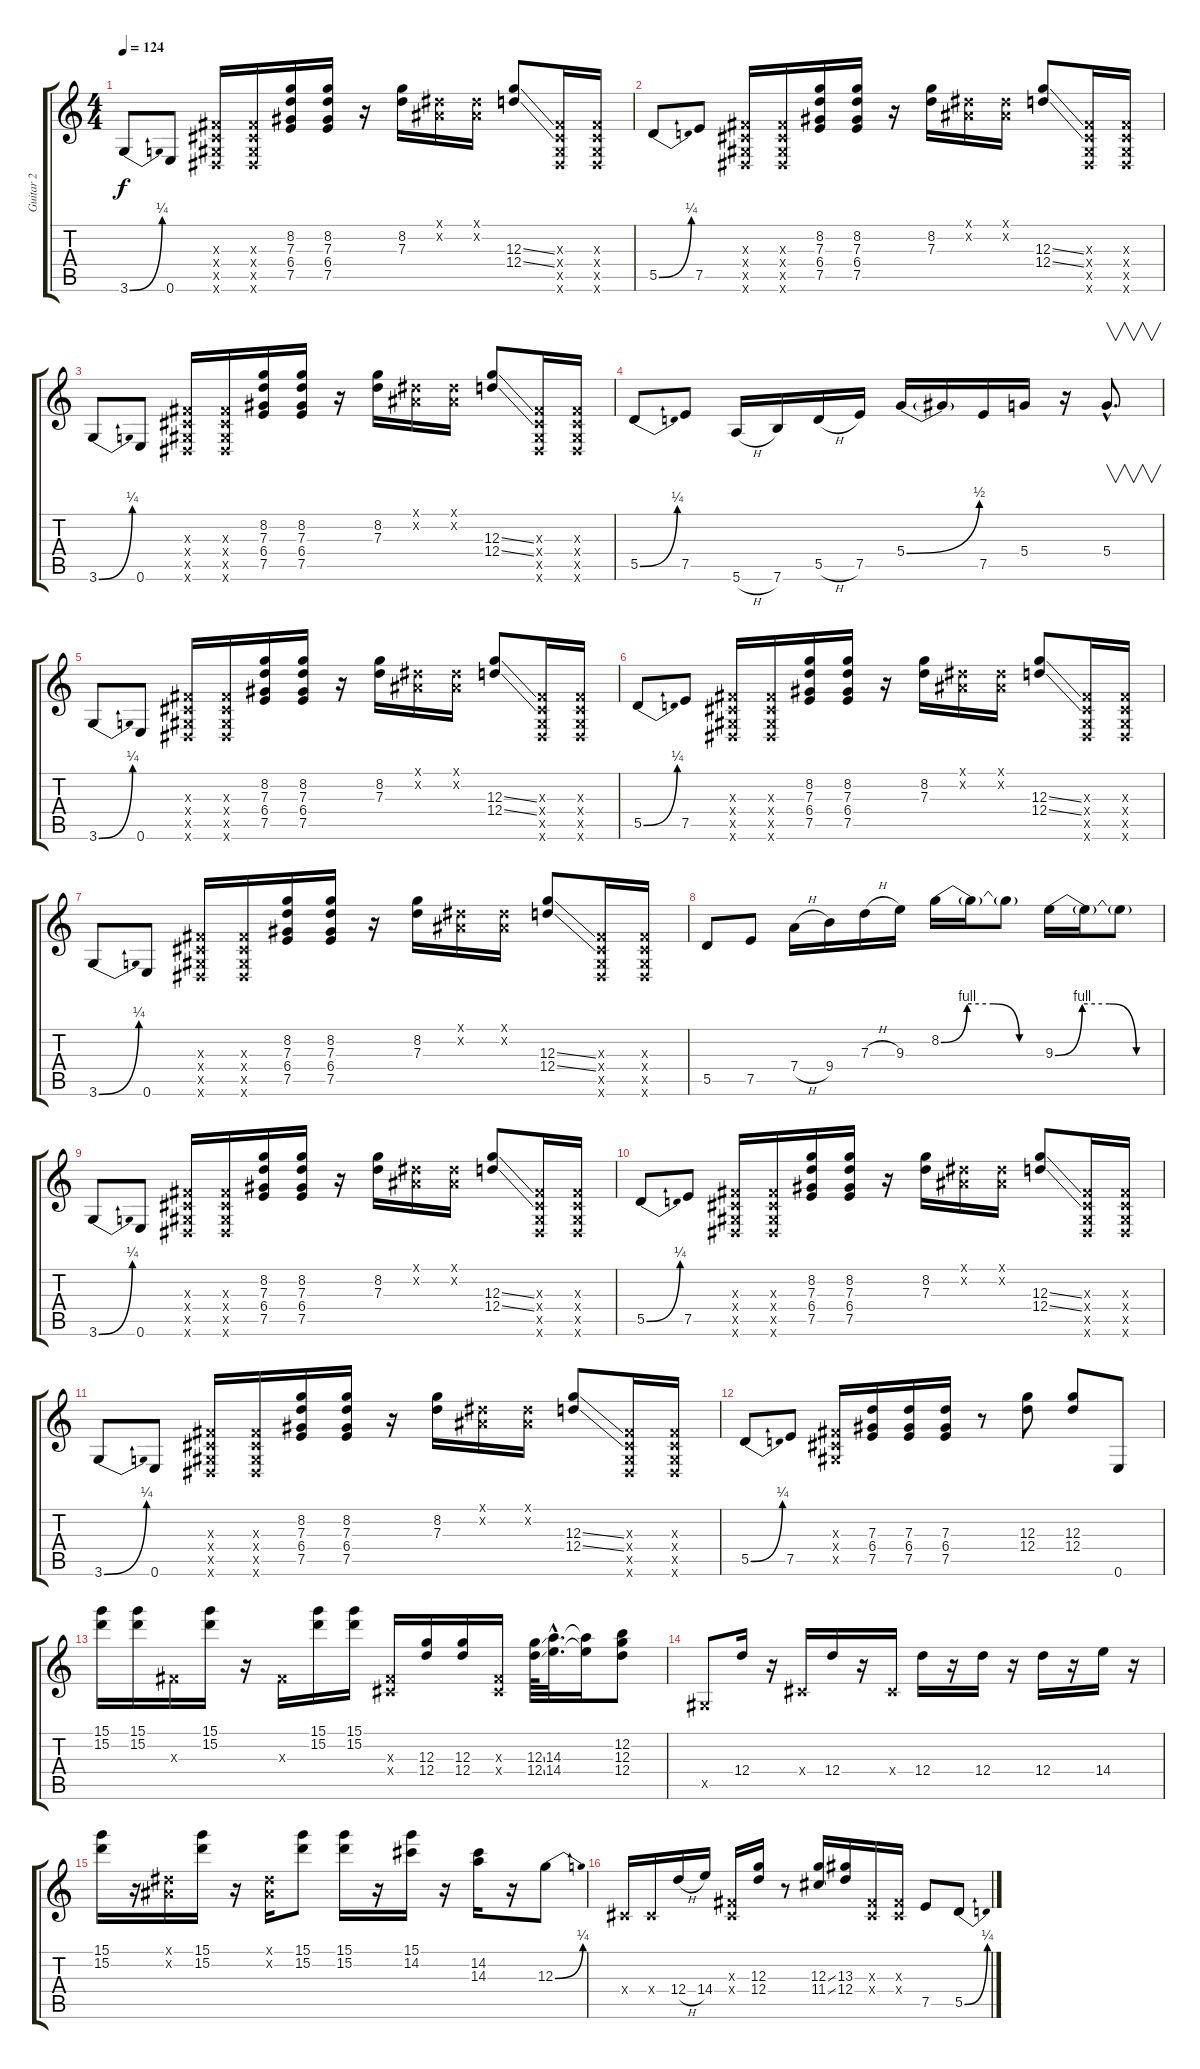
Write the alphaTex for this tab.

\track ("Guitar 2" "Guitar 2") {instrument overdrivenguitar}
\staff {score tabs}
\tuning (E4 B3 G3 D3 A2 E2) {hide}
\ts (4 4)
\tempo 124
\clef g2
\ks c
3.6{be (bend 0 0 60 1)}.8{dy f} 0.6.8 (-1.3{x} -1.4{x} -1.5{x} -1.6{x}).16 (-1.3{x} -1.4{x} -1.5{x} -1.6{x}).16 (8.2 7.3 6.4 7.5).16 (8.2 7.3 6.4 7.5).16 r.16 (8.2 7.3).16 (-1.1{x} -1.2{x}).16 (-1.1{x} -1.2{x}).16 (12.3{ss} 12.4{ss}).8 (-1.3{x} -1.4{x} -1.5{x} -1.6{x}).16 (-1.3{x} -1.4{x} -1.5{x} -1.6{x}).16 |
5.5{be (bend 0 0 60 1)}.8 7.5.8 (-1.3{x} -1.4{x} -1.5{x} -1.6{x}).16 (-1.3{x} -1.4{x} -1.5{x} -1.6{x}).16 (8.2 7.3 6.4 7.5).16 (8.2 7.3 6.4 7.5).16 r.16 (8.2 7.3).16 (-1.1{x} -1.2{x}).16 (-1.1{x} -1.2{x}).16 (12.3{ss} 12.4{ss}).8 (-1.3{x} -1.4{x} -1.5{x} -1.6{x}).16 (-1.3{x} -1.4{x} -1.5{x} -1.6{x}).16 |
3.6{be (bend 0 0 60 1)}.8 0.6.8 (-1.3{x} -1.4{x} -1.5{x} -1.6{x}).16 (-1.3{x} -1.4{x} -1.5{x} -1.6{x}).16 (8.2 7.3 6.4 7.5).16 (8.2 7.3 6.4 7.5).16 r.16 (8.2 7.3).16 (-1.1{x} -1.2{x}).16 (-1.1{x} -1.2{x}).16 (12.3{ss} 12.4{ss}).8 (-1.3{x} -1.4{x} -1.5{x} -1.6{x}).16 (-1.3{x} -1.4{x} -1.5{x} -1.6{x}).16 |
5.5{be (bend 0 0 60 1)}.8 7.5.8 5.6{h}.16 7.6.16 5.5{h}.16 7.5.16 5.4{be (bend 0 0 60 2)}.16 5.4{t}.16 7.5.16 5.4.16 r.16 5.4{hac}.8{v d} |
3.6{be (bend 0 0 60 1)}.8 0.6.8 (-1.3{x} -1.4{x} -1.5{x} -1.6{x}).16 (-1.3{x} -1.4{x} -1.5{x} -1.6{x}).16 (8.2 7.3 6.4 7.5).16 (8.2 7.3 6.4 7.5).16 r.16 (8.2 7.3).16 (-1.1{x} -1.2{x}).16 (-1.1{x} -1.2{x}).16 (12.3{ss} 12.4{ss}).8 (-1.3{x} -1.4{x} -1.5{x} -1.6{x}).16 (-1.3{x} -1.4{x} -1.5{x} -1.6{x}).16 |
5.5{be (bend 0 0 60 1)}.8 7.5.8 (-1.3{x} -1.4{x} -1.5{x} -1.6{x}).16 (-1.3{x} -1.4{x} -1.5{x} -1.6{x}).16 (8.2 7.3 6.4 7.5).16 (8.2 7.3 6.4 7.5).16 r.16 (8.2 7.3).16 (-1.1{x} -1.2{x}).16 (-1.1{x} -1.2{x}).16 (12.3{ss} 12.4{ss}).8 (-1.3{x} -1.4{x} -1.5{x} -1.6{x}).16 (-1.3{x} -1.4{x} -1.5{x} -1.6{x}).16 |
3.6{be (bend 0 0 60 1)}.8 0.6.8 (-1.3{x} -1.4{x} -1.5{x} -1.6{x}).16 (-1.3{x} -1.4{x} -1.5{x} -1.6{x}).16 (8.2 7.3 6.4 7.5).16 (8.2 7.3 6.4 7.5).16 r.16 (8.2 7.3).16 (-1.1{x} -1.2{x}).16 (-1.1{x} -1.2{x}).16 (12.3{ss} 12.4{ss}).8 (-1.3{x} -1.4{x} -1.5{x} -1.6{x}).16 (-1.3{x} -1.4{x} -1.5{x} -1.6{x}).16 |
5.5.8 7.5.8 7.4{h}.16 9.4.16 7.3{h}.16 9.3.16 8.2{be (custom 0 0 15 4 30 4 45 0 60 0)}.16 8.2{t}.16 8.2{t}.8 9.3{be (custom 0 0 15 4 30 4 45 0 60 0)}.16 9.3{t}.16 9.3{t}.8 |
3.6{be (bend 0 0 60 1)}.8 0.6.8 (-1.3{x} -1.4{x} -1.5{x} -1.6{x}).16 (-1.3{x} -1.4{x} -1.5{x} -1.6{x}).16 (8.2 7.3 6.4 7.5).16 (8.2 7.3 6.4 7.5).16 r.16 (8.2 7.3).16 (-1.1{x} -1.2{x}).16 (-1.1{x} -1.2{x}).16 (12.3{ss} 12.4{ss}).8 (-1.3{x} -1.4{x} -1.5{x} -1.6{x}).16 (-1.3{x} -1.4{x} -1.5{x} -1.6{x}).16 |
5.5{be (bend 0 0 60 1)}.8 7.5.8 (-1.3{x} -1.4{x} -1.5{x} -1.6{x}).16 (-1.3{x} -1.4{x} -1.5{x} -1.6{x}).16 (8.2 7.3 6.4 7.5).16 (8.2 7.3 6.4 7.5).16 r.16 (8.2 7.3).16 (-1.1{x} -1.2{x}).16 (-1.1{x} -1.2{x}).16 (12.3{ss} 12.4{ss}).8 (-1.3{x} -1.4{x} -1.5{x} -1.6{x}).16 (-1.3{x} -1.4{x} -1.5{x} -1.6{x}).16 |
3.6{be (bend 0 0 60 1)}.8 0.6.8 (-1.3{x} -1.4{x} -1.5{x} -1.6{x}).16 (-1.3{x} -1.4{x} -1.5{x} -1.6{x}).16 (8.2 7.3 6.4 7.5).16 (8.2 7.3 6.4 7.5).16 r.16 (8.2 7.3).16 (-1.1{x} -1.2{x}).16 (-1.1{x} -1.2{x}).16 (12.3{ss} 12.4{ss}).8 (-1.3{x} -1.4{x} -1.5{x} -1.6{x}).16 (-1.3{x} -1.4{x} -1.5{x} -1.6{x}).16 |
5.5{be (bend 0 0 60 1)}.8 7.5.8 (-1.3{x} -1.4{x} -1.5{x}).16 (7.3 6.4 7.5).16 (7.3 6.4 7.5).16 (7.3 6.4 7.5).16 r.8 (12.3 12.4).8 (12.3 12.4).8 0.6.8 |
(15.1 15.2).16 (15.1 15.2).16 -1.3{x}.16 (15.1 15.2).16 r.16 -1.3{x}.16 (15.1 15.2).16 (15.1 15.2).16 (-1.3{x} -1.4{x}).16 (12.3 12.4).16 (12.3 12.4).16 (-1.3{x} -1.4{x}).16 (12.3{ss} 12.4{ss}).64 (14.3{hac} 14.4{hac}).32{d} (14.3{t} 14.4{t}).16 (12.2 12.3 12.4).8 |
-1.5{x}.8 12.4.16 r.16 -1.4{x}.16 12.4.16 r.16 -1.4{x}.16 12.4.16 r.16 12.4.16 r.16 12.4.16 r.16 14.4.16 r.16 |
(15.1 15.2).16 r.16 (-1.1{x} -1.2{x}).16 (15.1 15.2).16 r.16 (-1.1{x} -1.2{x}).16 (15.1 15.2).8 (15.1 15.2).16 r.16 (15.1 14.2).16 r.16 (14.2 14.3).16 r.16 12.3{be (bend 0 0 60 1)}.8 |
-1.4{x}.16 -1.4{x}.16 12.4{h}.16 14.4.16 (-1.3{x} -1.4{x}).16 (12.3 12.4).16 r.8 (12.3{ss} 11.4{ss}).16 (13.3 12.4).16 (-1.3{x} -1.4{x}).16 (-1.3{x} -1.4{x}).16 7.5.8 5.5{be (bend 0 0 60 1)}.8
